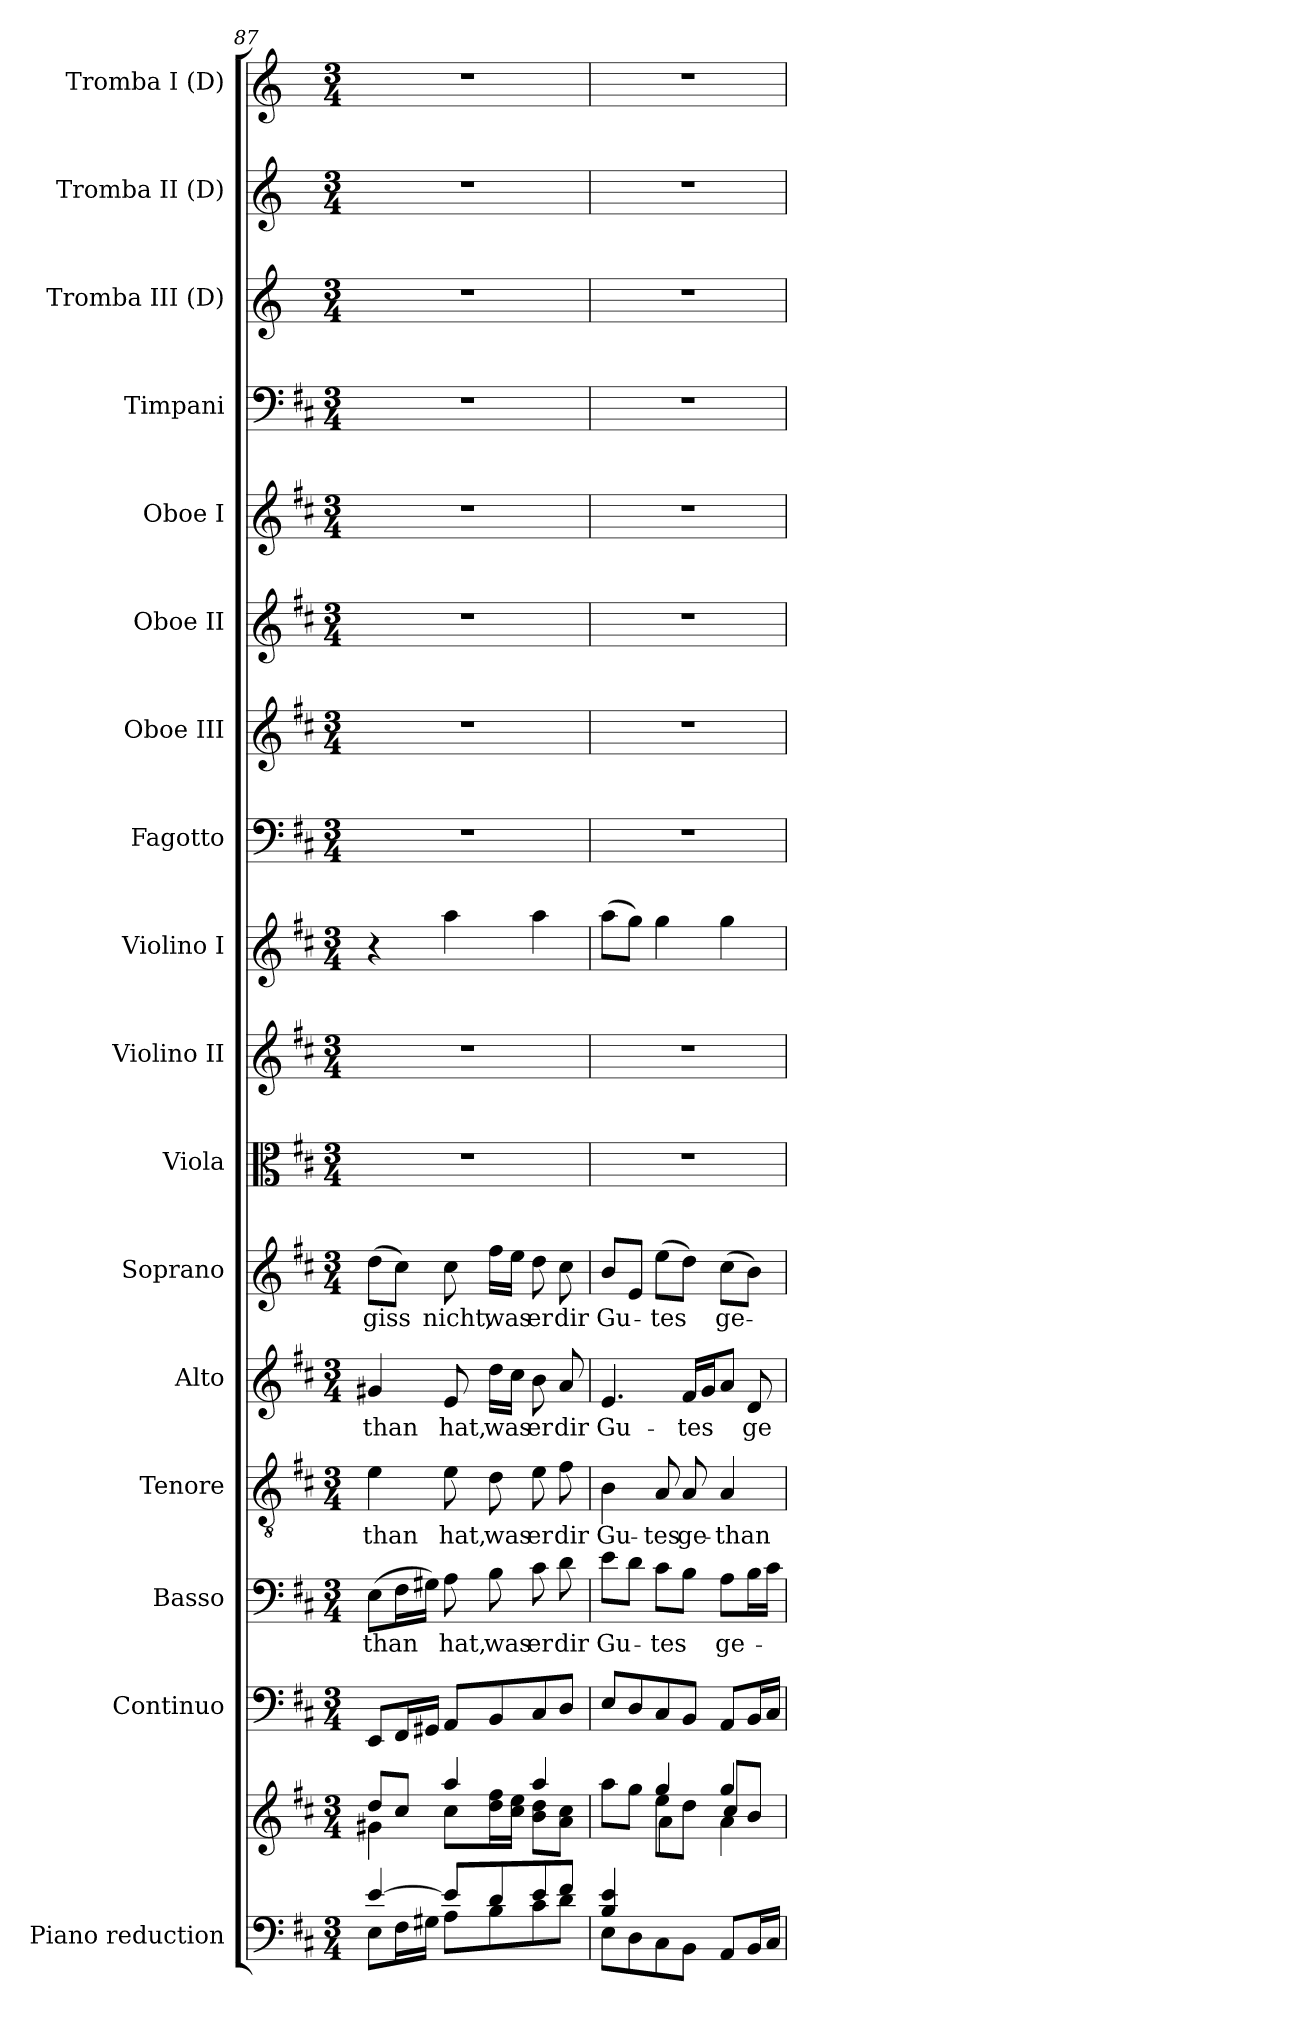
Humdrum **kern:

**kern	**kern	**kern	**kern	**text	**kern	**text	**kern	**text	**kern	**text	**kern	**kern	**kern	**kern	**kern	**kern	**kern	**kern	**kern	**kern	**kern
*part17	*part17	*part16	*part15	*part15	*part14	*part14	*part13	*part13	*part12	*part12	*part11	*part10	*part9	*part8	*part7	*part6	*part5	*part4	*part3	*part2	*part1
*staff18	*staff17	*staff16	*staff15	*staff15	*staff14	*staff14	*staff13	*staff13	*staff12	*staff12	*staff11	*staff10	*staff9	*staff8	*staff7	*staff6	*staff5	*staff4	*staff3	*staff2	*staff1
*I"Piano reduction	*	*I"Continuo	*I"Basso	*	*I"Tenore	*	*I"Alto	*	*I"Soprano	*	*I"Viola	*I"Violino II	*I"Violino I	*I"Fagotto	*I"Oboe III	*I"Oboe II	*I"Oboe I	*I"Timpani	*I"Tromba III (D)	*I"Tromba II (D)	*I"Tromba I (D)
*I'Pno	*	*	*	*	*	*	*	*	*	*	*	*	*	*	*I'Ob	*I'Ob	*I'Ob	*I'Timp	*	*	*
*clefF4	*clefG2	*clefF4	*clefF4	*	*clefGv2	*	*clefG2	*	*clefG2	*	*clefC3	*clefG2	*clefG2	*clefF4	*clefG2	*clefG2	*clefG2	*clefF4	*clefG2	*clefG2	*clefG2
*	*	*	*	*	*	*	*	*	*	*	*	*	*	*	*	*	*	*	*ITrd-1c-2	*ITrd-1c-2	*ITrd-1c-2
*k[f#c#]	*k[f#c#]	*k[f#c#]	*k[f#c#]	*	*k[f#c#]	*	*k[f#c#]	*	*k[f#c#]	*	*k[f#c#]	*k[f#c#]	*k[f#c#]	*k[f#c#]	*k[f#c#]	*k[f#c#]	*k[f#c#]	*k[f#c#]	*k[f#c#]	*k[f#c#]	*k[f#c#]
*M3/4	*M3/4	*M3/4	*M3/4	*	*M3/4	*	*M3/4	*	*M3/4	*	*M3/4	*M3/4	*M3/4	*M3/4	*M3/4	*M3/4	*M3/4	*M3/4	*M3/4	*M3/4	*M3/4
=87	=87	=87	=87	=87	=87	=87	=87	=87	=87	=87	=87	=87	=87	=87	=87	=87	=87	=87	=87	=87	=87
*^	*^	*	*	*	*	*	*	*	*	*	*	*	*	*	*	*	*	*	*	*	*
!	!	!	!	!	!	!LO:LY:b	!	!LO:LY:b	!	!LO:LY:b	!	!LO:LY:b	!	!	!	!	!	!	!	!	!	!	!
[4e/	8E\L	8dd/L	4g#X\	8EE/L	(>8E\L	-than	4e\	than	4g#X/	than	(>8dd\L	giss	2.r	2.r	4r	2.r	2.r	2.r	2.r	2.r	2.r	2.r	2.r
.	16F#\L	8cc#/J	.	16FF#/L	16F#\L	.	.	.	.	.	8cc#\J)	.	.	.	.	.	.	.	.	.	.	.	.
.	16G#X\JJ	.	.	16GG#X/JJ	16G#X\JJ)	.	.	.	.	.	.	.	.	.	.	.	.	.	.	.	.	.	.
!	!	!	!	!	!	!LO:LY:b	!	!LO:LY:b	!	!LO:LY:b	!	!LO:LY:b	!	!	!	!	!	!	!	!	!	!	!
8e/L]	8A\L	4aa/	8cc#\L	8AA/L	8A\	hat,	8e\	hat,	8e/	hat,	8cc#\	nicht,	.	.	4aa\	.	.	.	.	.	.	.	.
!	!	!	!	!	!	!LO:LY:b	!	!LO:LY:b	!	!LO:LY:b	!	!LO:LY:b	!	!	!	!	!	!	!	!	!	!	!
8d/	8B\	.	16dd\ 16ff#\L	8BB/	8B\	was	8d\	was	16dd\LL	was	16ff#\LL	was	.	.	.	.	.	.	.	.	.	.	.
.	.	.	16cc#\ 16ee\JJ	.	.	.	.	.	16cc#\JJ	.	16ee\JJ	.	.	.	.	.	.	.	.	.	.	.	.
!	!	!	!	!	!	!LO:LY:b	!	!LO:LY:b	!	!LO:LY:b	!	!LO:LY:b	!	!	!	!	!	!	!	!	!	!	!
8e/	8c#\	4aa/	8b\ 8dd\L	8C#/	8c#\	er	8e\	er	8b\	er	8dd\	er	.	.	4aa\	.	.	.	.	.	.	.	.
!	!	!	!	!	!	!LO:LY:b	!	!LO:LY:b	!	!LO:LY:b	!	!LO:LY:b	!	!	!	!	!	!	!	!	!	!	!
8f#/J	8d\J	.	8a\ 8cc#\J	8D/J	8d\	dir	8f#\	dir	8a/	dir	8cc#\	dir	.	.	.	.	.	.	.	.	.	.	.
=88	=88	=88	=88	=88	=88	=88	=88	=88	=88	=88	=88	=88	=88	=88	=88	=88	=88	=88	=88	=88	=88	=88	=88
*	*	*	*^	*	*	*	*	*	*	*	*	*	*	*	*	*	*	*	*	*	*	*	*
!	!	!	!	!	!	!	!LO:LY:b	!	!LO:LY:b	!	!LO:LY:b	!	!LO:LY:b	!	!	!	!	!	!	!	!	!	!	!
4B/ 4e/	8E\L	4ryy	8aa\L	4ryy	8E/L	8e\L	Gu-	4B\	Gu-	4.e/	Gu-	8b/L	Gu-	2.r	2.r	(>8aa\L	2.r	2.r	2.r	2.r	2.r	2.r	2.r	2.r
.	8D\	.	8gg\J	.	8D/	8d\J	.	.	.	.	.	8e/J	.	.	.	8gg\J)	.	.	.	.	.	.	.	.
!	!	!	!	!	!	!	!LO:LY:b	!	!LO:LY:b	!	!	!	!LO:LY:b	!	!	!	!	!	!	!	!	!	!	!
2ryy	8C#\	4gg/	8ee\L	4a\	8C#/	8c#\L	-tes	8A/	tes	.	.	(>8ee\L	-tes	.	.	4gg\	.	.	.	.	.	.	.	.
!	!	!	!	!	!	!	!	!	!LO:LY:b	!	!LO:LY:b	!	!	!	!	!	!	!	!	!	!	!	!	!
.	8BB\J	.	8dd\J	.	8BB/J	8B\J	.	8A/	ge-	16f#/LL	tes	8dd\J)	.	.	.	.	.	.	.	.	.	.	.	.
.	.	.	.	.	.	.	.	.	.	16g/J	.	.	.	.	.	.	.	.	.	.	.	.	.	.
!	!	!	!	!	!	!	!LO:LY:b	!	!LO:LY:b	!	!	!	!LO:LY:b	!	!	!	!	!	!	!	!	!	!	!
.	8AA/L	4gg/	4a\	8cc#/L	8AA/L	8A\L	ge-	4A/	than	8a/J	.	(>8cc#\L	ge-	.	.	4gg\	.	.	.	.	.	.	.	.
!	!	!	!	!	!	!	!	!	!	!	!LO:LY:b	!	!	!	!	!	!	!	!	!	!	!	!	!
.	16BB/L	.	.	8b/J	16BB/L	16B\L	.	.	.	8d/	ge-	8b\J)	.	.	.	.	.	.	.	.	.	.	.	.
.	16C#/JJ	.	.	.	16C#/JJ	16c#\JJ	.	.	.	.	.	.	.	.	.	.	.	.	.	.	.	.	.	.
*v	*v	*	*	*	*	*	*	*	*	*	*	*	*	*	*	*	*	*	*	*	*	*	*	*
*	*v	*v	*v	*	*	*	*	*	*	*	*	*	*	*	*	*	*	*	*	*	*	*	*
=	=	=	=	=	=	=	=	=	=	=	=	=	=	=	=	=	=	=	=	=	=
*-	*-	*-	*-	*-	*-	*-	*-	*-	*-	*-	*-	*-	*-	*-	*-	*-	*-	*-	*-	*-	*-
